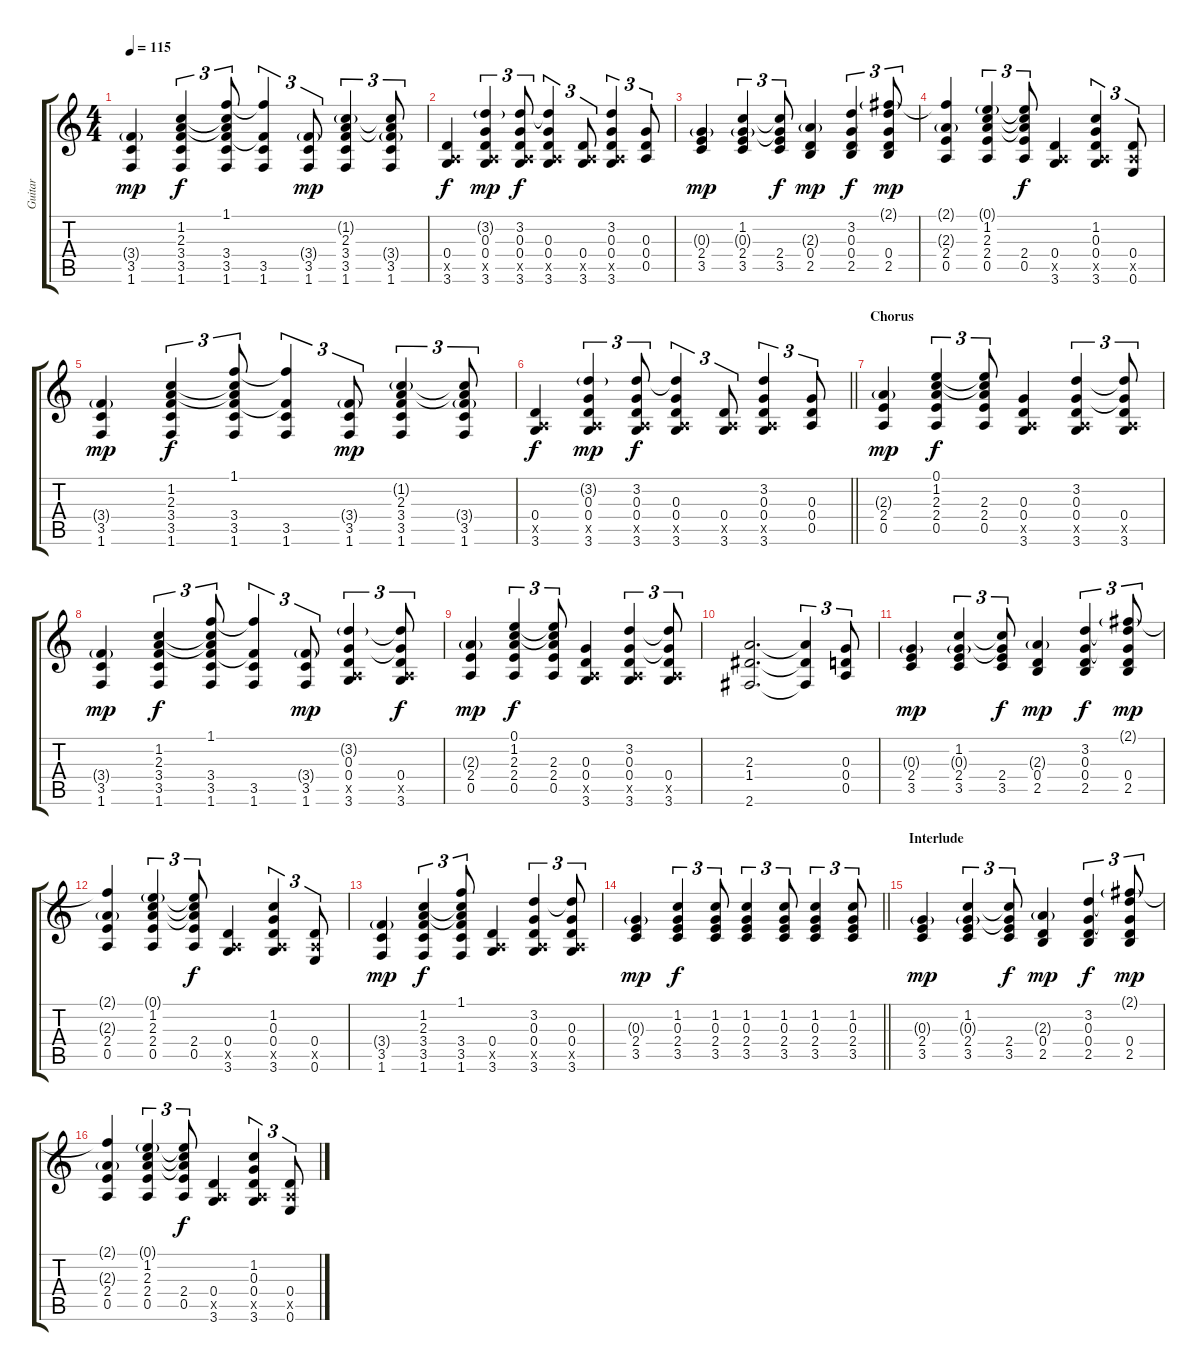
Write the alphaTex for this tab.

\track ("Guitar" "Guitar") {instrument acousticguitarsteel}
\staff {score tabs}
\tuning (E4 B3 G3 D3 A2 E2) {hide}
\ts (4 4)
\tempo 115
\clef g2
\ks c
(3.4{g} 3.5 1.6).4{dy mp} (1.2 2.3 3.4 3.5 1.6).4{tu (3 2) dy f} (1.1 1.2{t} 2.3{t} 3.4 3.5 1.6).8{tu (3 2)} (1.1{t} 3.4{t} 3.5 1.6).4{tu (3 2)} (3.4{g} 3.5 1.6).8{tu (3 2) dy mp} (1.2{g} 2.3 3.4 3.5 1.6).4{tu (3 2)} (1.2{t} 2.3{t} 3.4{g} 3.5 1.6).8{tu (3 2)} |
(0.4 0.5{x} 3.6).4{dy f} (3.2{g} 0.3 0.4 0.5{x} 3.6).4{tu (3 2) dy mp} (3.2 0.3 0.4 0.5{x} 3.6).8{tu (3 2) dy f} (3.2{t} 0.3 0.4 0.5{x} 3.6).4{tu (3 2)} (0.4 0.5{x} 3.6).8{tu (3 2)} (3.2 0.3 0.4 0.5{x} 3.6).4{tu (3 2)} (0.3 0.4 0.5).8{tu (3 2)} |
(0.3{g} 2.4 3.5).4{dy mp} (1.2 0.3{g} 2.4 3.5).4{tu (3 2)} (1.2{t} 0.3{t} 2.4 3.5).8{tu (3 2) dy f} (2.3{g} 0.4 2.5).4{dy mp} (3.2 0.3 0.4 2.5).4{tu (3 2) dy f} (2.1{g} 3.2{t} 0.3{t} 0.4 2.5).8{tu (3 2) dy mp} |
(2.1{t} 2.3{g} 2.4 0.5).4 (0.1{g} 1.2 2.3 2.4 0.5).4{tu (3 2)} (0.1{t} 1.2{t} 2.3{t} 2.4 0.5).8{tu (3 2) dy f} (0.4 0.5{x} 3.6).4 (1.2 0.3 0.4 0.5{x} 3.6).4{tu (3 2)} (0.4 0.5{x} 0.6).8{tu (3 2)} |
(3.4{g} 3.5 1.6).4{dy mp} (1.2 2.3 3.4 3.5 1.6).4{tu (3 2) dy f} (1.1 1.2{t} 2.3{t} 3.4 3.5 1.6).8{tu (3 2)} (1.1{t} 3.4{t} 3.5 1.6).4{tu (3 2)} (3.4{g} 3.5 1.6).8{tu (3 2) dy mp} (1.2{g} 2.3 3.4 3.5 1.6).4{tu (3 2)} (1.2{t} 2.3{t} 3.4{g} 3.5 1.6).8{tu (3 2)} |
\barLineRight lightlight
(0.4 0.5{x} 3.6).4{dy f} (3.2{g} 0.3 0.4 0.5{x} 3.6).4{tu (3 2) dy mp} (3.2 0.3 0.4 0.5{x} 3.6).8{tu (3 2) dy f} (3.2{t} 0.3 0.4 0.5{x} 3.6).4{tu (3 2)} (0.4 0.5{x} 3.6).8{tu (3 2)} (3.2 0.3 0.4 0.5{x} 3.6).4{tu (3 2)} (0.3 0.4 0.5).8{tu (3 2)} |
\section ("" "Chorus")
(2.3{g} 2.4 0.5).4{dy mp} (0.1 1.2 2.3 2.4 0.5).4{tu (3 2) dy f} (0.1{t} 1.2{t} 2.3 2.4 0.5).8{tu (3 2)} (0.3 0.4 0.5{x} 3.6).4 (3.2 0.3 0.4 0.5{x} 3.6).4{tu (3 2)} (3.2{t} 0.3{t} 0.4 0.5{x} 3.6).8{tu (3 2)} |
(3.4{g} 3.5 1.6).4{dy mp} (1.2 2.3 3.4 3.5 1.6).4{tu (3 2) dy f} (1.1 1.2{t} 2.3{t} 3.4 3.5 1.6).8{tu (3 2)} (1.1{t} 3.4{t} 3.5 1.6).4{tu (3 2)} (3.4{g} 3.5 1.6).8{tu (3 2) dy mp} (3.2{g} 0.3 0.4 0.5{x} 3.6).4{tu (3 2)} (3.2{t} 0.3{t} 0.4 0.5{x} 3.6).8{tu (3 2) dy f} |
(2.3{g} 2.4 0.5).4{dy mp} (0.1 1.2 2.3 2.4 0.5).4{tu (3 2) dy f} (0.1{t} 1.2{t} 2.3 2.4 0.5).8{tu (3 2)} (0.3 0.4 0.5{x} 3.6).4 (3.2 0.3 0.4 0.5{x} 3.6).4{tu (3 2)} (3.2{t} 0.3{t} 0.4 0.5{x} 3.6).8{tu (3 2)} |
(2.3 1.4 2.6).2{d} (2.3{t} 1.4{t} 2.6{t}).4{tu (3 2)} (0.3 0.4 0.5).8{tu (3 2)} |
(0.3{g} 2.4 3.5).4{dy mp} (1.2 0.3{g} 2.4 3.5).4{tu (3 2)} (1.2{t} 0.3{t} 2.4 3.5).8{tu (3 2) dy f} (2.3{g} 0.4 2.5).4{dy mp} (3.2 0.3 0.4 2.5).4{tu (3 2) dy f} (2.1{g} 3.2{t} 0.3{t} 0.4 2.5).8{tu (3 2) dy mp} |
(2.1{t} 2.3{g} 2.4 0.5).4 (0.1{g} 1.2 2.3 2.4 0.5).4{tu (3 2)} (0.1{t} 1.2{t} 2.3{t} 2.4 0.5).8{tu (3 2) dy f} (0.4 0.5{x} 3.6).4 (1.2 0.3 0.4 0.5{x} 3.6).4{tu (3 2)} (0.4 0.5{x} 0.6).8{tu (3 2)} |
(3.4{g} 3.5 1.6).4{dy mp} (1.2 2.3 3.4 3.5 1.6).4{tu (3 2) dy f} (1.1 1.2{t} 2.3{t} 3.4 3.5 1.6).8{tu (3 2)} (0.4 0.5{x} 3.6).4 (3.2 0.3 0.4 0.5{x} 3.6).4{tu (3 2)} (3.2{t} 0.3 0.4 0.5{x} 3.6).8{tu (3 2)} |
\barLineRight lightlight
(0.3{g} 2.4 3.5).4{dy mp} (1.2 0.3 2.4 3.5).4{tu (3 2) dy f} (1.2 0.3 2.4 3.5).8{tu (3 2)} (1.2 0.3 2.4 3.5).4{tu (3 2)} (1.2 0.3 2.4 3.5).8{tu (3 2)} (1.2 0.3 2.4 3.5).4{tu (3 2)} (1.2 0.3 2.4 3.5).8{tu (3 2)} |
\section ("" "Interlude")
(0.3{g} 2.4 3.5).4{dy mp} (1.2 0.3{g} 2.4 3.5).4{tu (3 2)} (1.2{t} 0.3{t} 2.4 3.5).8{tu (3 2) dy f} (2.3{g} 0.4 2.5).4{dy mp} (3.2 0.3 0.4 2.5).4{tu (3 2) dy f} (2.1{g} 3.2{t} 0.3{t} 0.4 2.5).8{tu (3 2) dy mp} |
(2.1{t} 2.3{g} 2.4 0.5).4 (0.1{g} 1.2 2.3 2.4 0.5).4{tu (3 2)} (0.1{t} 1.2{t} 2.3{t} 2.4 0.5).8{tu (3 2) dy f} (0.4 0.5{x} 3.6).4 (1.2 0.3 0.4 0.5{x} 3.6).4{tu (3 2)} (0.4 0.5{x} 0.6).8{tu (3 2)}
